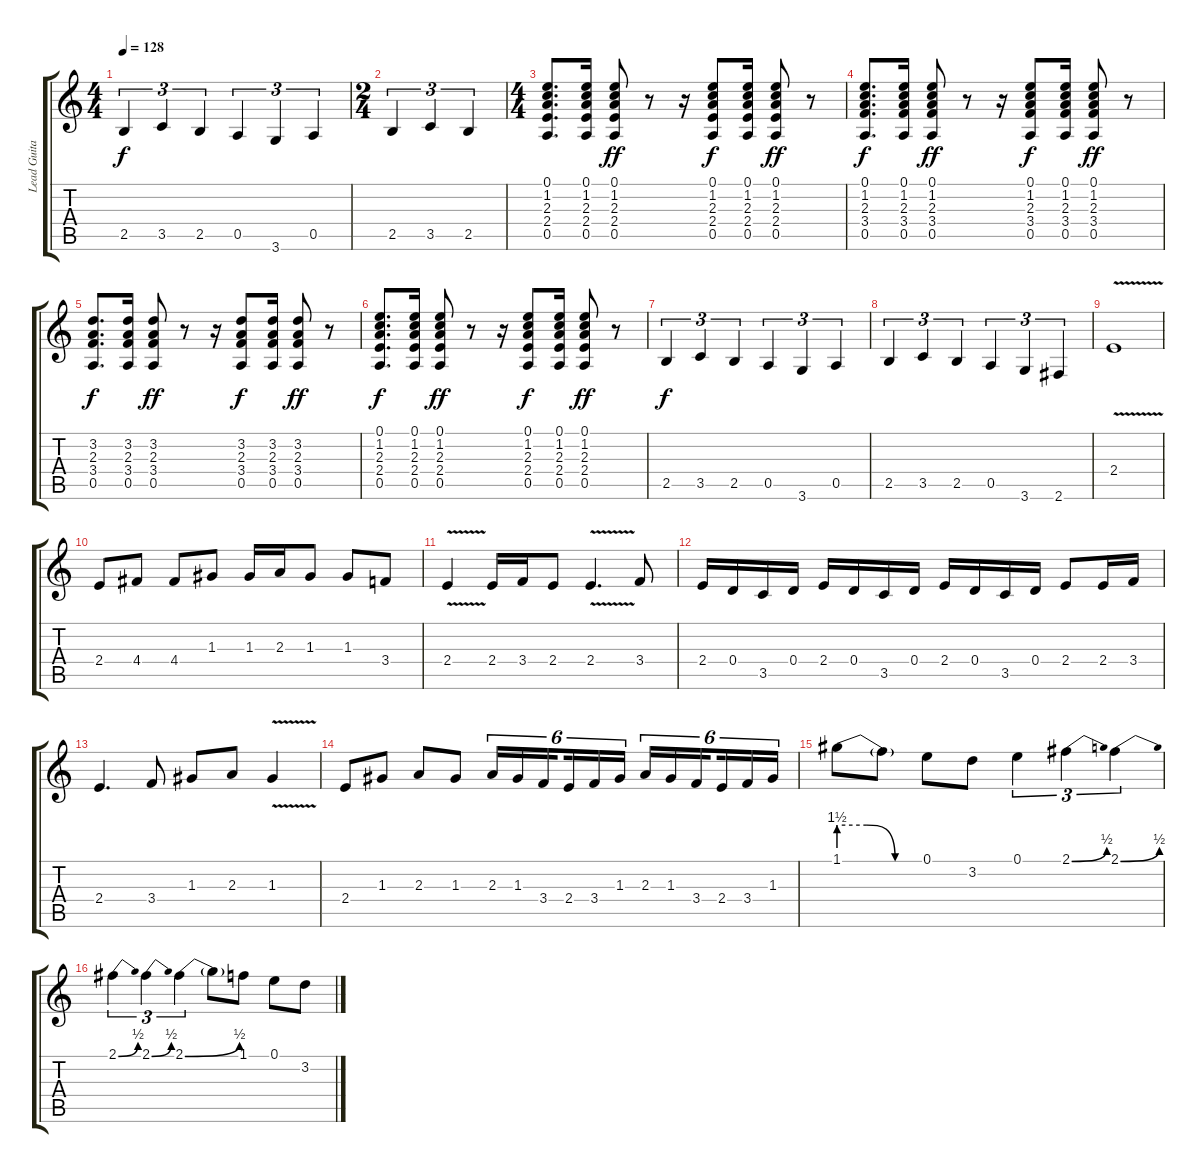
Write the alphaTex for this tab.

\track ("Lead Guitar" "Lead Guita") {instrument overdrivenguitar}
\staff {score tabs}
\tuning (E4 B3 G3 D3 A2 E2) {hide}
\ts (4 4)
\tempo 128
\clef g2
\ks c
2.5.4{tu (3 2) dy f} 3.5.4{tu (3 2)} 2.5.4{tu (3 2)} 0.5.4{tu (3 2)} 3.6.4{tu (3 2)} 0.5.4{tu (3 2)} |
\ts (2 4)
2.5.4{tu (3 2)} 3.5.4{tu (3 2)} 2.5.4{tu (3 2)} |
\ts (4 4)
(0.1 1.2 2.3 2.4 0.5).8{d} (0.1 1.2 2.3 2.4 0.5).16 (0.1 1.2 2.3 2.4 0.5).8{dy ff} r.8 r.16 (0.1 1.2 2.3 2.4 0.5).8{dy f} (0.1 1.2 2.3 2.4 0.5).16 (0.1 1.2 2.3 2.4 0.5).8{dy ff} r.8 |
(0.1 1.2 2.3 3.4 0.5).8{d dy f} (0.1 1.2 2.3 3.4 0.5).16 (0.1 1.2 2.3 3.4 0.5).8{dy ff} r.8 r.16 (0.1 1.2 2.3 3.4 0.5).8{dy f} (0.1 1.2 2.3 3.4 0.5).16 (0.1 1.2 2.3 3.4 0.5).8{dy ff} r.8 |
(3.2 2.3 3.4 0.5).8{d dy f} (3.2 2.3 3.4 0.5).16 (3.2 2.3 3.4 0.5).8{dy ff} r.8 r.16 (3.2 2.3 3.4 0.5).8{dy f} (3.2 2.3 3.4 0.5).16 (3.2 2.3 3.4 0.5).8{dy ff} r.8 |
(0.1 1.2 2.3 2.4 0.5).8{d dy f} (0.1 1.2 2.3 2.4 0.5).16 (0.1 1.2 2.3 2.4 0.5).8{dy ff} r.8 r.16 (0.1 1.2 2.3 2.4 0.5).8{dy f} (0.1 1.2 2.3 2.4 0.5).16 (0.1 1.2 2.3 2.4 0.5).8{dy ff} r.8 |
2.5.4{tu (3 2) dy f} 3.5.4{tu (3 2)} 2.5.4{tu (3 2)} 0.5.4{tu (3 2)} 3.6.4{tu (3 2)} 0.5.4{tu (3 2)} |
2.5.4{tu (3 2)} 3.5.4{tu (3 2)} 2.5.4{tu (3 2)} 0.5.4{tu (3 2)} 3.6.4{tu (3 2)} 2.6.4{tu (3 2)} |
2.4{v}.1 |
2.4.8 4.4.8 4.4.8 1.3.8 1.3.16 2.3.16 1.3.8 1.3.8 3.4.8 |
2.4{v}.4 2.4.16 3.4.16 2.4.8 2.4{v}.4{d} 3.4.8 |
2.4.16 0.4.16 3.5.16 0.4.16 2.4.16 0.4.16 3.5.16 0.4.16 2.4.16 0.4.16 3.5.16 0.4.16 2.4.8 2.4.16 3.4.16 |
2.4.4{d} 3.4.8 1.3.8 2.3.8 1.3{v}.4 |
2.4.8 1.3.8 2.3.8 1.3.8 2.3.16{tu (6 4)} 1.3.16{tu (6 4)} 3.4.16{tu (6 4) beam splitsecondary} 2.4.16{tu (6 4)} 3.4.16{tu (6 4)} 1.3.16{tu (6 4)} 2.3.16{tu (6 4)} 1.3.16{tu (6 4)} 3.4.16{tu (6 4) beam splitsecondary} 2.4.16{tu (6 4)} 3.4.16{tu (6 4)} 1.3.16{tu (6 4)} |
1.1{be (custom 0 6 20 6 40 0 60 0)}.8 1.1{t}.8 0.1.8 3.2.8 0.1.4{tu (3 2)} 2.1{be (bend 0 0 60 2)}.4{tu (3 2)} 2.1{be (bend 0 0 60 2)}.4{tu (3 2)} |
2.1{be (bend 0 0 60 2)}.4{tu (3 2)} 2.1{be (bend 0 0 60 2)}.4{tu (3 2)} 2.1{be (bend 0 0 60 2)}.4{tu (3 2)} 2.1{t}.8 1.1.8 0.1.8 3.2.8
